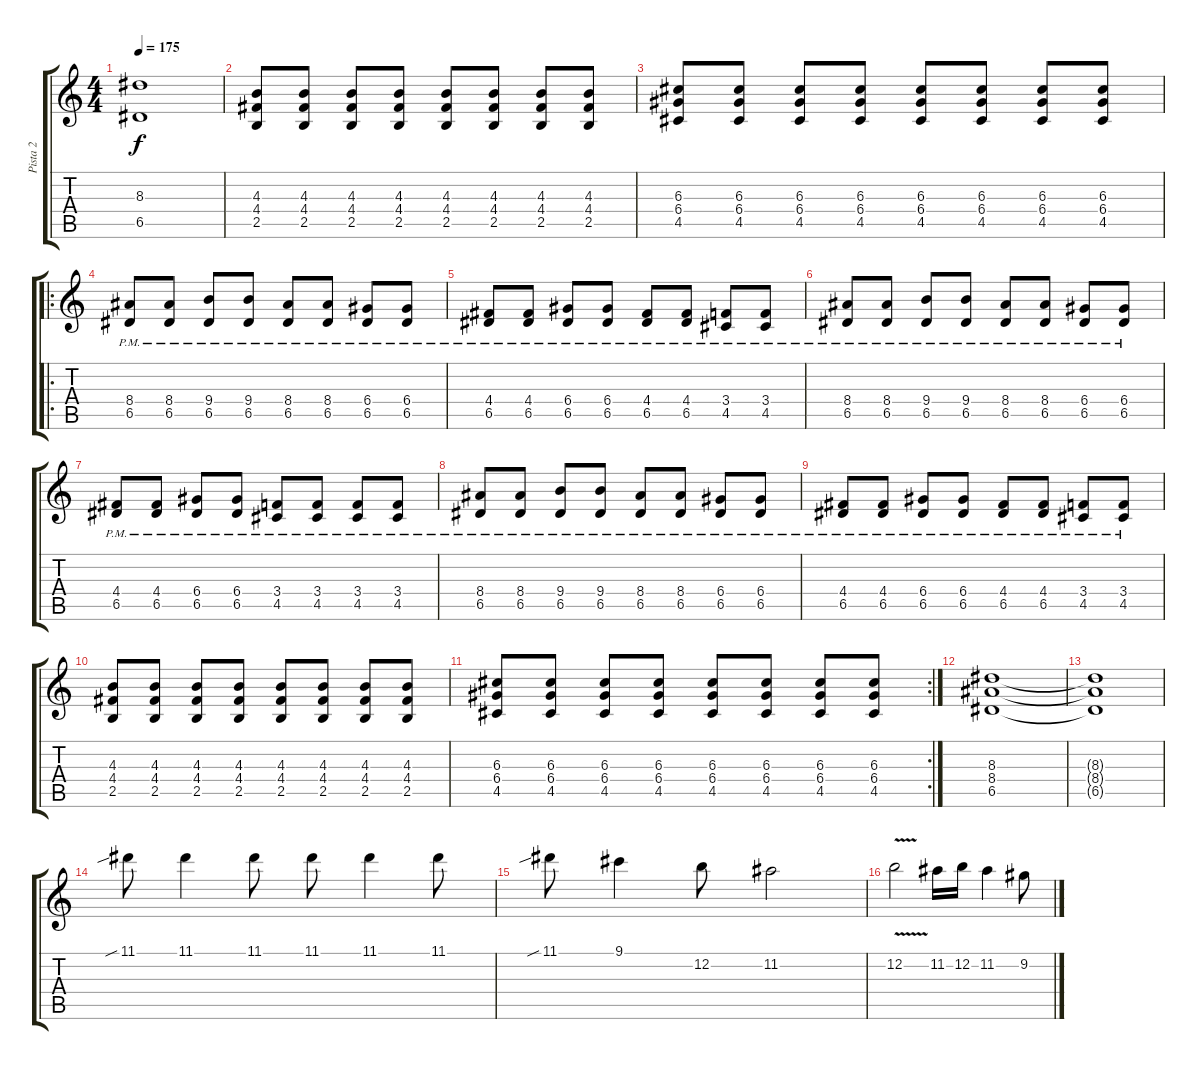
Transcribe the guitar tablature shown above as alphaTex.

\track ("Pista 2" "Pista 2") {instrument distortionguitar}
\staff {score tabs}
\tuning (E4 B3 G3 D3 A2 E2) {hide}
\ts (4 4)
\tempo 175
\clef g2
\ks c
(8.3{t} 6.5{t}).1{dy f volume 4} |
(4.3 4.4 2.5).8{volume 12 instrument overdrivenguitar} (4.3 4.4 2.5).8 (4.3 4.4 2.5).8 (4.3 4.4 2.5).8 (4.3 4.4 2.5).8 (4.3 4.4 2.5).8 (4.3 4.4 2.5).8 (4.3 4.4 2.5).8 |
(6.3 6.4 4.5).8 (6.3 6.4 4.5).8 (6.3 6.4 4.5).8 (6.3 6.4 4.5).8 (6.3 6.4 4.5).8 (6.3 6.4 4.5).8 (6.3 6.4 4.5).8 (6.3 6.4 4.5).8 |
\ro
(8.4{pm} 6.5{pm}).8 (8.4{pm} 6.5{pm}).8 (9.4{pm} 6.5{pm}).8 (9.4{pm} 6.5{pm}).8 (8.4{pm} 6.5{pm}).8 (8.4{pm} 6.5{pm}).8 (6.4{pm} 6.5{pm}).8 (6.4{pm} 6.5{pm}).8 |
(4.4{pm} 6.5{pm}).8 (4.4{pm} 6.5{pm}).8 (6.4{pm} 6.5{pm}).8 (6.4{pm} 6.5{pm}).8 (4.4{pm} 6.5{pm}).8 (4.4{pm} 6.5{pm}).8 (3.4{pm} 4.5{pm}).8 (3.4{pm} 4.5{pm}).8 |
(8.4{pm} 6.5{pm}).8 (8.4{pm} 6.5{pm}).8 (9.4{pm} 6.5{pm}).8 (9.4{pm} 6.5{pm}).8 (8.4{pm} 6.5{pm}).8 (8.4{pm} 6.5{pm}).8 (6.4{pm} 6.5{pm}).8 (6.4{pm} 6.5{pm}).8 |
(4.4{pm} 6.5{pm}).8 (4.4{pm} 6.5{pm}).8 (6.4{pm} 6.5{pm}).8 (6.4{pm} 6.5{pm}).8 (3.4{pm} 4.5{pm}).8 (3.4{pm} 4.5{pm}).8 (3.4{pm} 4.5{pm}).8 (3.4{pm} 4.5{pm}).8 |
(8.4{pm} 6.5{pm}).8 (8.4{pm} 6.5{pm}).8 (9.4{pm} 6.5{pm}).8 (9.4{pm} 6.5{pm}).8 (8.4{pm} 6.5{pm}).8 (8.4{pm} 6.5{pm}).8 (6.4{pm} 6.5{pm}).8 (6.4{pm} 6.5{pm}).8 |
(4.4{pm} 6.5{pm}).8 (4.4{pm} 6.5{pm}).8 (6.4{pm} 6.5{pm}).8 (6.4{pm} 6.5{pm}).8 (4.4{pm} 6.5{pm}).8 (4.4{pm} 6.5{pm}).8 (3.4{pm} 4.5{pm}).8 (3.4{pm} 4.5{pm}).8 |
(4.3 4.4 2.5).8{volume 12 instrument overdrivenguitar} (4.3 4.4 2.5).8 (4.3 4.4 2.5).8 (4.3 4.4 2.5).8 (4.3 4.4 2.5).8 (4.3 4.4 2.5).8 (4.3 4.4 2.5).8 (4.3 4.4 2.5).8 |
\rc 2
(6.3 6.4 4.5).8 (6.3 6.4 4.5).8 (6.3 6.4 4.5).8 (6.3 6.4 4.5).8 (6.3 6.4 4.5).8 (6.3 6.4 4.5).8 (6.3 6.4 4.5).8 (6.3 6.4 4.5).8 |
(8.3 8.4 6.5).1 |
(8.3{t} 8.4{t} 6.5{t}).1 |
11.1{sib}.8{volume 16 balance 8 instrument distortionguitar} 11.1.4 11.1.8 11.1.8 11.1.4 11.1.8 |
11.1{sib}.8 9.1.4 12.2.8 11.2.2 |
12.2{v}.2 11.2.16 12.2.16 11.2.4 9.2.8
